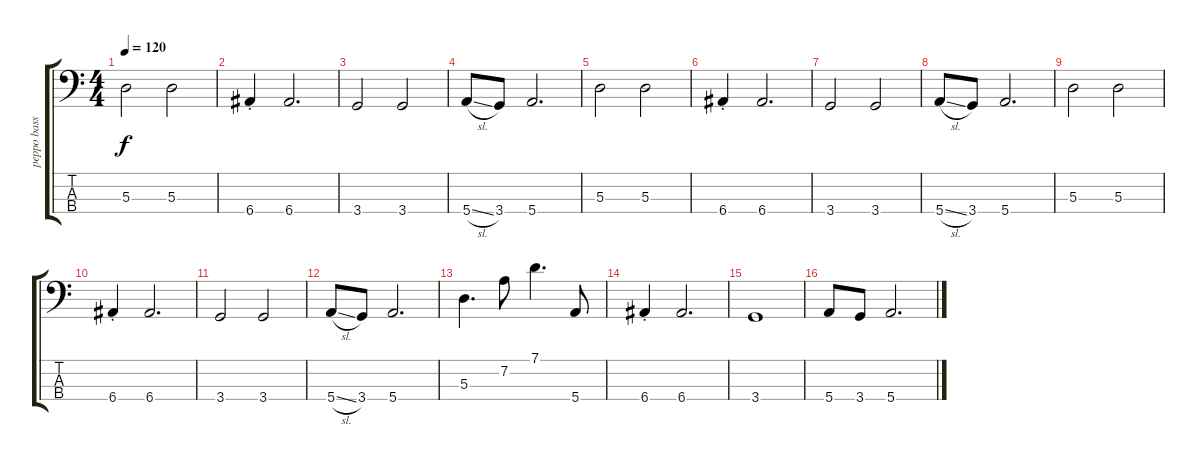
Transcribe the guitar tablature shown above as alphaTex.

\track ("peppo bass" "peppo bass") {instrument electricbassfinger}
\staff {score tabs}
\tuning (G2 D2 A1 E1) {hide}
\ts (4 4)
\tempo 120
\clef f4
\ks c
5.3.2{dy f} 5.3.2 |
6.4{st}.4 6.4.2{d} |
3.4.2 3.4.2 |
5.4{sl}.8 3.4.8 5.4.2{d} |
5.3.2 5.3.2 |
6.4{st}.4 6.4.2{d} |
3.4.2 3.4.2 |
5.4{sl}.8 3.4.8 5.4.2{d} |
5.3.2 5.3.2 |
6.4{st}.4 6.4.2{d} |
3.4.2 3.4.2 |
5.4{sl}.8 3.4.8 5.4.2{d} |
5.3.4{d} 7.2.8 7.1.4{d} 5.4.8 |
6.4{st}.4 6.4.2{d} |
3.4.1 |
5.4.8 3.4.8 5.4.2{d}
